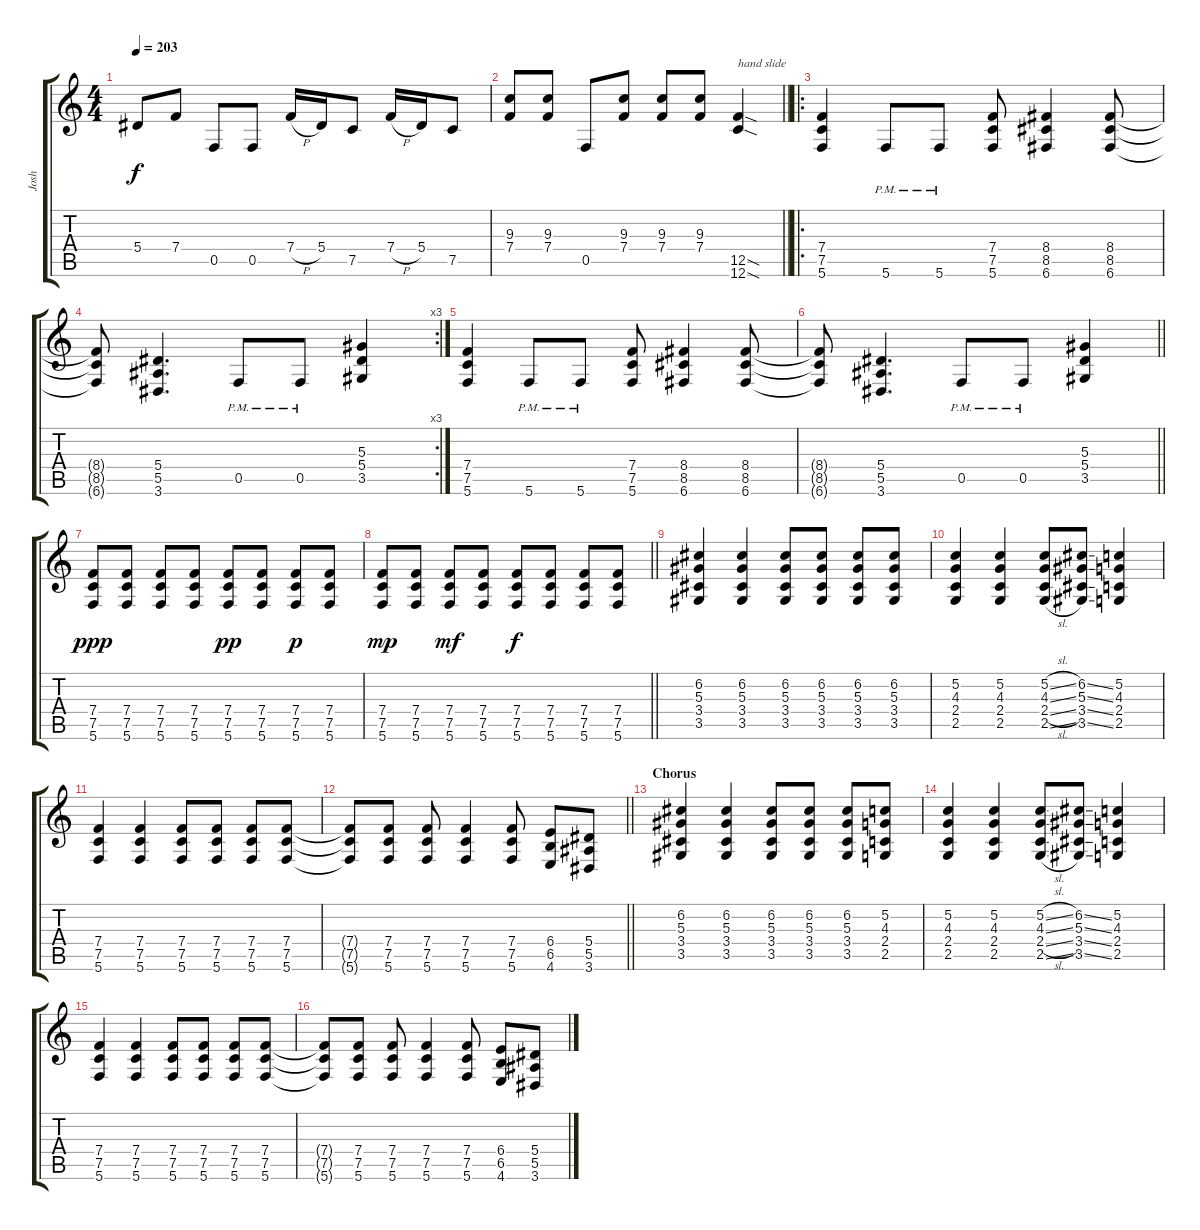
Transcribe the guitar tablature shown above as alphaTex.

\track ("Josh" "Josh") {instrument distortionguitar}
\staff {score tabs}
\tuning (C4 G3 Eb3 Bb2 F2 C2) {hide}
\ts (4 4)
\tempo 203
\clef g2
\ks c
5.4.8{dy f} 7.4.8 0.5.8 0.5.8 7.4{h}.16 5.4.16 7.5.8 7.4{h}.16 5.4.16 7.5.8 |
\barLineRight lightlight
(9.3 7.4).8 (9.3 7.4).8 0.5.8 (9.3 7.4).8 (9.3 7.4).8 (9.3 7.4).8 (12.5{sod} 12.6{sod}).4{txt "hand slide"} |
\ro
\section ("" "")
(7.4 7.5 5.6).4 5.6{pm}.8 5.6{pm}.8 (7.4 7.5 5.6).8 (8.4 8.5 6.6).4 (8.4 8.5 6.6).8 |
\rc 3
(8.4{t} 8.5{t} 6.6{t}).8 (5.4 5.5 3.6).4{d} 0.5{pm}.8 0.5{pm}.8 (5.3 5.4 3.5).4 |
(7.4 7.5 5.6).4 5.6{pm}.8 5.6{pm}.8 (7.4 7.5 5.6).8 (8.4 8.5 6.6).4 (8.4 8.5 6.6).8 |
\barLineRight lightlight
(8.4{t} 8.5{t} 6.6{t}).8 (5.4 5.5 3.6).4{d} 0.5{pm}.8 0.5{pm}.8 (5.3 5.4 3.5).4 |
\section ("" "")
(7.4 7.5 5.6).8{dy ppp} (7.4 7.5 5.6).8 (7.4 7.5 5.6).8 (7.4 7.5 5.6).8 (7.4 7.5 5.6).8{dy pp} (7.4 7.5 5.6).8 (7.4 7.5 5.6).8{dy p} (7.4 7.5 5.6).8 |
\barLineRight lightlight
(7.4 7.5 5.6).8{dy mp} (7.4 7.5 5.6).8 (7.4 7.5 5.6).8{dy mf} (7.4 7.5 5.6).8 (7.4 7.5 5.6).8{dy f} (7.4 7.5 5.6).8 (7.4 7.5 5.6).8 (7.4 7.5 5.6).8 |
(6.2 5.3 3.4 3.5).4 (6.2 5.3 3.4 3.5).4 (6.2 5.3 3.4 3.5).8 (6.2 5.3 3.4 3.5).8 (6.2 5.3 3.4 3.5).8 (6.2 5.3 3.4 3.5).8 |
(5.2 4.3 2.4 2.5).4 (5.2 4.3 2.4 2.5).4 (5.2{sl} 4.3{sl} 2.4{sl} 2.5{sl}).8 (6.2{ss} 5.3{ss} 3.4{ss} 3.5{ss}).8 (5.2 4.3 2.4 2.5).4 |
(7.4 7.5 5.6).4 (7.4 7.5 5.6).4 (7.4 7.5 5.6).8 (7.4 7.5 5.6).8 (7.4 7.5 5.6).8 (7.4 7.5 5.6).8 |
\barLineRight lightlight
(7.4{t} 7.5{t} 5.6{t}).8 (7.4 7.5 5.6).8 (7.4 7.5 5.6).8 (7.4 7.5 5.6).4 (7.4 7.5 5.6).8 (6.4 6.5 4.6).8 (5.4 5.5 3.6).8 |
\section ("" "Chorus")
(6.2 5.3 3.4 3.5).4 (6.2 5.3 3.4 3.5).4 (6.2 5.3 3.4 3.5).8 (6.2 5.3 3.4 3.5).8 (6.2 5.3 3.4 3.5).8 (5.2 4.3 2.4 2.5).8 |
(5.2 4.3 2.4 2.5).4 (5.2 4.3 2.4 2.5).4 (5.2{sl} 4.3{sl} 2.4{sl} 2.5{sl}).8 (6.2{ss} 5.3{ss} 3.4{ss} 3.5{ss}).8 (5.2 4.3 2.4 2.5).4 |
(7.4 7.5 5.6).4 (7.4 7.5 5.6).4 (7.4 7.5 5.6).8 (7.4 7.5 5.6).8 (7.4 7.5 5.6).8 (7.4 7.5 5.6).8 |
(7.4{t} 7.5{t} 5.6{t}).8 (7.4 7.5 5.6).8 (7.4 7.5 5.6).8 (7.4 7.5 5.6).4 (7.4 7.5 5.6).8 (6.4 6.5 4.6).8 (5.4 5.5 3.6).8
